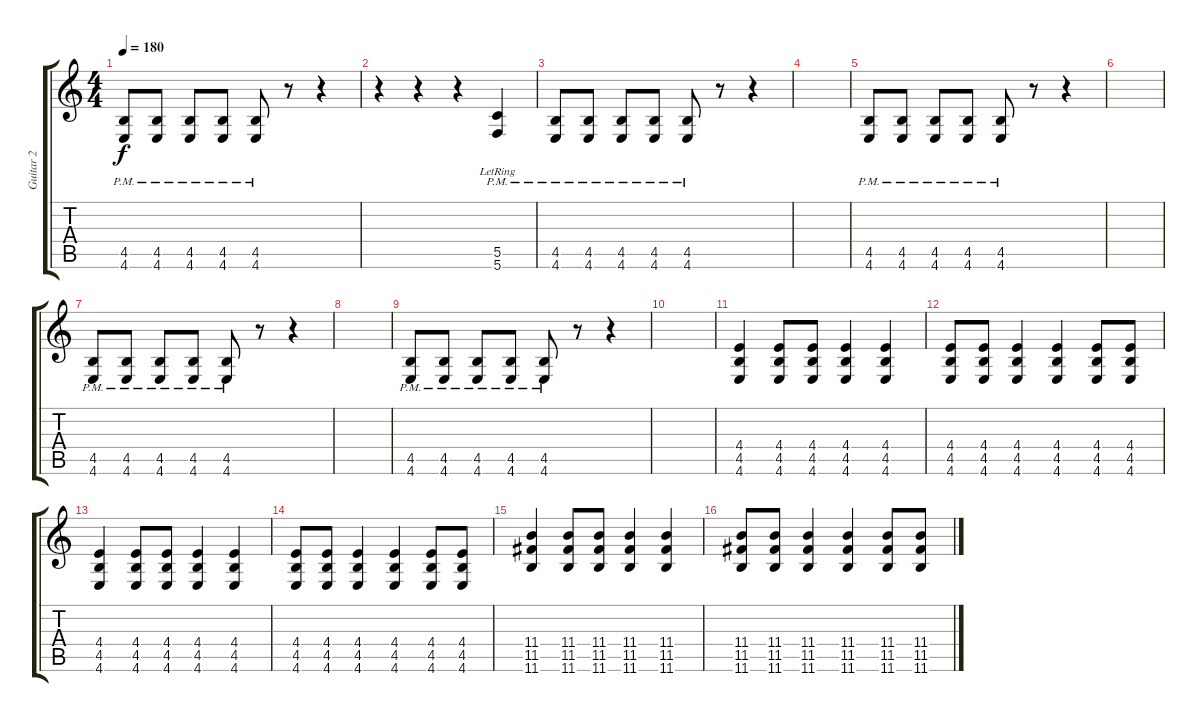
\track ("Guitar 2" "Guitar 2") {instrument overdrivenguitar}
\staff {score tabs}
\tuning (D4 A3 F3 C3 G2 C2) {hide}
\ts (4 4)
\tempo 180
\clef g2
\ks c
(4.5{pm} 4.6{pm}).8{dy f} (4.5{pm} 4.6{pm}).8 (4.5{pm} 4.6{pm}).8 (4.5{pm} 4.6{pm}).8 (4.5{pm} 4.6{pm}).8 r.8 r.4 |
r.4 r.4 r.4 (5.5{pm lr} 5.6{pm lr}).4 |
(4.5{pm} 4.6{pm}).8 (4.5{pm} 4.6{pm}).8 (4.5{pm} 4.6{pm}).8 (4.5{pm} 4.6{pm}).8 (4.5{pm} 4.6{pm}).8 r.8 r.4 |
|
(4.5{pm} 4.6{pm}).8 (4.5{pm} 4.6{pm}).8 (4.5{pm} 4.6{pm}).8 (4.5{pm} 4.6{pm}).8 (4.5{pm} 4.6{pm}).8 r.8 r.4 |
|
(4.5{pm} 4.6{pm}).8 (4.5{pm} 4.6{pm}).8 (4.5{pm} 4.6{pm}).8 (4.5{pm} 4.6{pm}).8 (4.5{pm} 4.6{pm}).8 r.8 r.4 |
|
(4.5{pm} 4.6{pm}).8 (4.5{pm} 4.6{pm}).8 (4.5{pm} 4.6{pm}).8 (4.5{pm} 4.6{pm}).8 (4.5{pm} 4.6{pm}).8 r.8 r.4 |
|
(4.4 4.5 4.6).4 (4.4 4.5 4.6).8 (4.4 4.5 4.6).8 (4.4 4.5 4.6).4 (4.4 4.5 4.6).4 |
(4.4 4.5 4.6).8 (4.4 4.5 4.6).8 (4.4 4.5 4.6).4 (4.4 4.5 4.6).4 (4.4 4.5 4.6).8 (4.4 4.5 4.6).8 |
(4.4 4.5 4.6).4 (4.4 4.5 4.6).8 (4.4 4.5 4.6).8 (4.4 4.5 4.6).4 (4.4 4.5 4.6).4 |
(4.4 4.5 4.6).8 (4.4 4.5 4.6).8 (4.4 4.5 4.6).4 (4.4 4.5 4.6).4 (4.4 4.5 4.6).8 (4.4 4.5 4.6).8 |
(11.4 11.5 11.6).4 (11.4 11.5 11.6).8 (11.4 11.5 11.6).8 (11.4 11.5 11.6).4 (11.4 11.5 11.6).4 |
(11.4 11.5 11.6).8 (11.4 11.5 11.6).8 (11.4 11.5 11.6).4 (11.4 11.5 11.6).4 (11.4 11.5 11.6).8 (11.4 11.5 11.6).8
